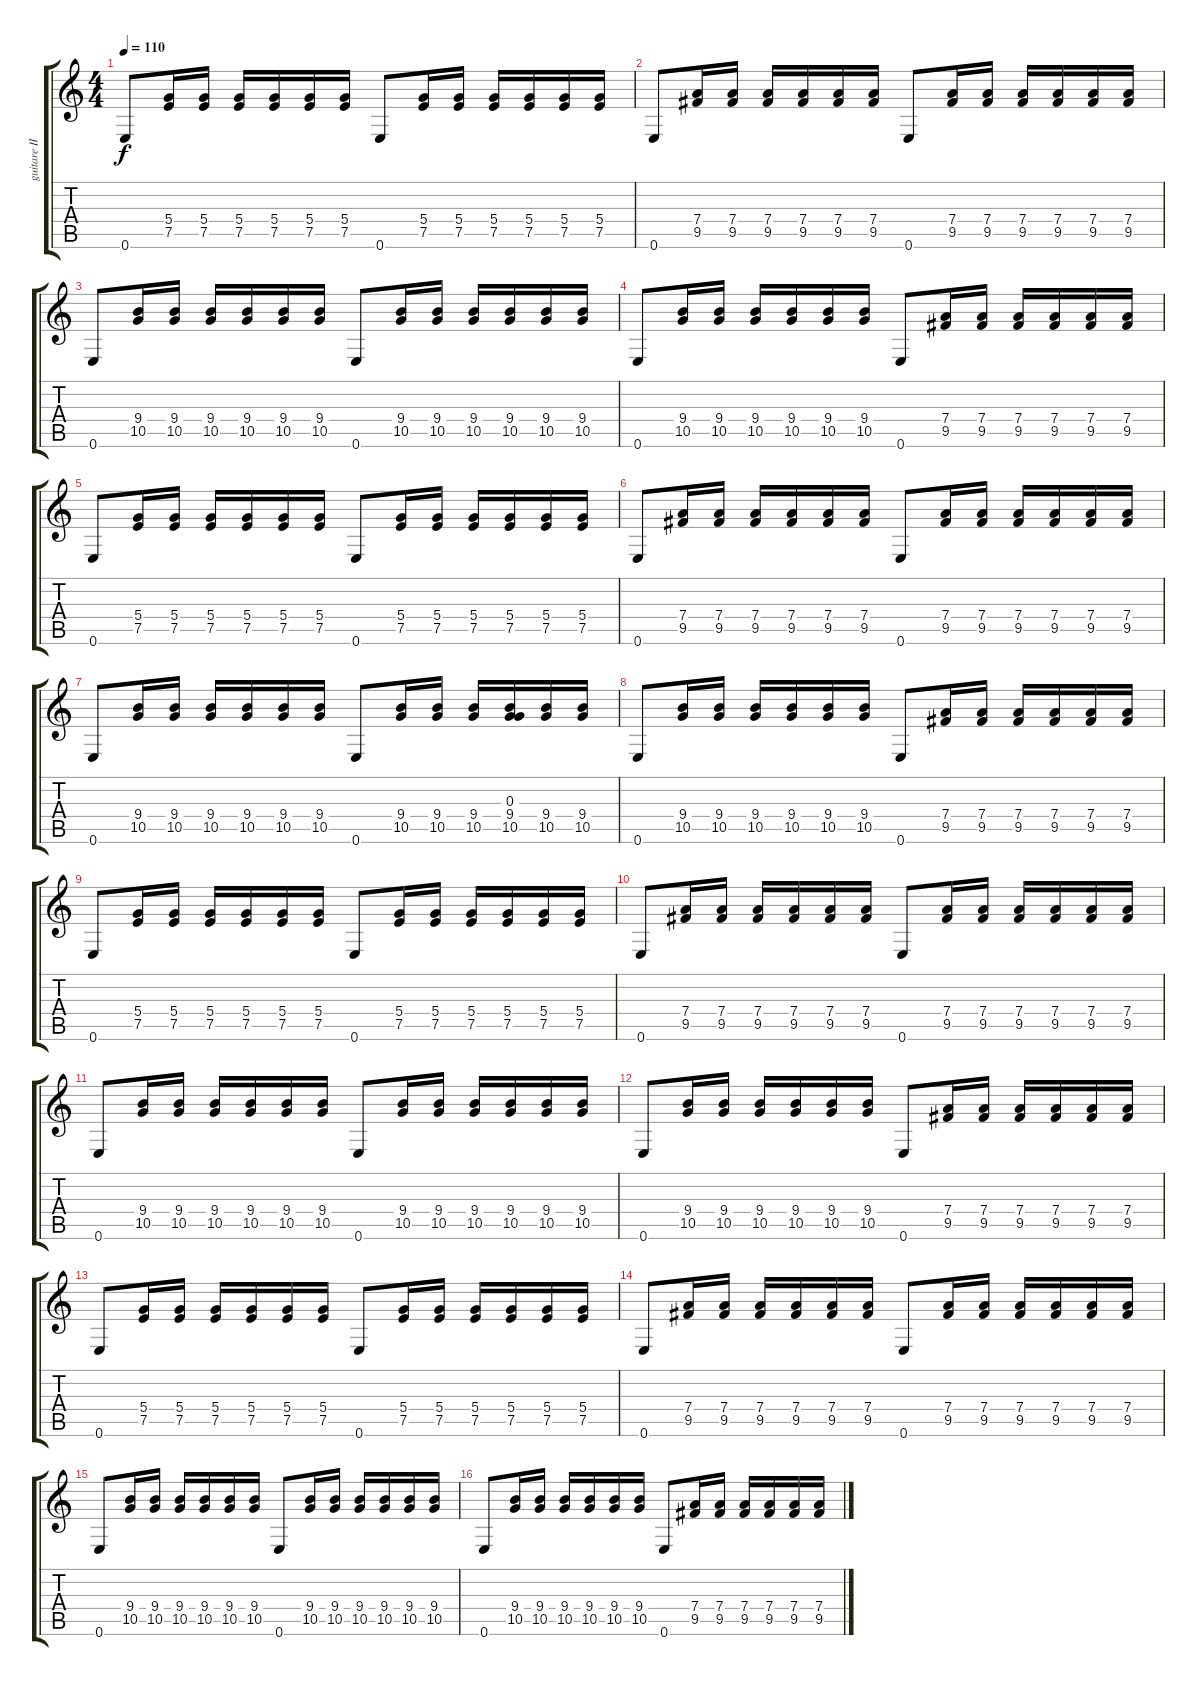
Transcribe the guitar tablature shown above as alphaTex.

\track ("guitare II" "guitare II") {instrument distortionguitar}
\staff {score tabs}
\tuning (E4 B3 G3 D3 A2 E2) {hide}
\ts (4 4)
\tempo 110
\clef g2
\ks c
0.6.8{dy f volume 16} (5.4 7.5).16 (5.4 7.5).16 (5.4 7.5).16 (5.4 7.5).16 (5.4 7.5).16 (5.4 7.5).16 0.6.8 (5.4 7.5).16 (5.4 7.5).16 (5.4 7.5).16 (5.4 7.5).16 (5.4 7.5).16 (5.4 7.5).16 |
0.6.8 (7.4 9.5).16 (7.4 9.5).16 (7.4 9.5).16 (7.4 9.5).16 (7.4 9.5).16 (7.4 9.5).16 0.6.8 (7.4 9.5).16 (7.4 9.5).16 (7.4 9.5).16 (7.4 9.5).16 (7.4 9.5).16 (7.4 9.5).16 |
0.6.8 (9.4 10.5).16 (9.4 10.5).16 (9.4 10.5).16 (9.4 10.5).16 (9.4 10.5).16 (9.4 10.5).16 0.6.8 (9.4 10.5).16 (9.4 10.5).16 (9.4 10.5).16 (9.4 10.5).16 (9.4 10.5).16 (9.4 10.5).16 |
0.6.8 (9.4 10.5).16 (9.4 10.5).16 (9.4 10.5).16 (9.4 10.5).16 (9.4 10.5).16 (9.4 10.5).16 0.6.8 (7.4 9.5).16 (7.4 9.5).16 (7.4 9.5).16 (7.4 9.5).16 (7.4 9.5).16 (7.4 9.5).16 |
0.6.8 (5.4 7.5).16 (5.4 7.5).16 (5.4 7.5).16 (5.4 7.5).16 (5.4 7.5).16 (5.4 7.5).16 0.6.8 (5.4 7.5).16 (5.4 7.5).16 (5.4 7.5).16 (5.4 7.5).16 (5.4 7.5).16 (5.4 7.5).16 |
0.6.8 (7.4 9.5).16 (7.4 9.5).16 (7.4 9.5).16 (7.4 9.5).16 (7.4 9.5).16 (7.4 9.5).16 0.6.8 (7.4 9.5).16 (7.4 9.5).16 (7.4 9.5).16 (7.4 9.5).16 (7.4 9.5).16 (7.4 9.5).16 |
0.6.8 (9.4 10.5).16 (9.4 10.5).16 (9.4 10.5).16 (9.4 10.5).16 (9.4 10.5).16 (9.4 10.5).16 0.6.8 (9.4 10.5).16 (9.4 10.5).16 (9.4 10.5).16 (0.3 9.4 10.5).16 (9.4 10.5).16 (9.4 10.5).16 |
0.6.8 (9.4 10.5).16 (9.4 10.5).16 (9.4 10.5).16 (9.4 10.5).16 (9.4 10.5).16 (9.4 10.5).16 0.6.8 (7.4 9.5).16 (7.4 9.5).16 (7.4 9.5).16 (7.4 9.5).16 (7.4 9.5).16 (7.4 9.5).16 |
0.6.8 (5.4 7.5).16 (5.4 7.5).16 (5.4 7.5).16 (5.4 7.5).16 (5.4 7.5).16 (5.4 7.5).16 0.6.8 (5.4 7.5).16 (5.4 7.5).16 (5.4 7.5).16 (5.4 7.5).16 (5.4 7.5).16 (5.4 7.5).16 |
0.6.8 (7.4 9.5).16 (7.4 9.5).16 (7.4 9.5).16 (7.4 9.5).16 (7.4 9.5).16 (7.4 9.5).16 0.6.8 (7.4 9.5).16 (7.4 9.5).16 (7.4 9.5).16 (7.4 9.5).16 (7.4 9.5).16 (7.4 9.5).16 |
0.6.8 (9.4 10.5).16 (9.4 10.5).16 (9.4 10.5).16 (9.4 10.5).16 (9.4 10.5).16 (9.4 10.5).16 0.6.8 (9.4 10.5).16 (9.4 10.5).16 (9.4 10.5).16 (9.4 10.5).16 (9.4 10.5).16 (9.4 10.5).16 |
0.6.8 (9.4 10.5).16 (9.4 10.5).16 (9.4 10.5).16 (9.4 10.5).16 (9.4 10.5).16 (9.4 10.5).16 0.6.8 (7.4 9.5).16 (7.4 9.5).16 (7.4 9.5).16 (7.4 9.5).16 (7.4 9.5).16 (7.4 9.5).16 |
0.6.8 (5.4 7.5).16 (5.4 7.5).16 (5.4 7.5).16 (5.4 7.5).16 (5.4 7.5).16 (5.4 7.5).16 0.6.8 (5.4 7.5).16 (5.4 7.5).16 (5.4 7.5).16 (5.4 7.5).16 (5.4 7.5).16 (5.4 7.5).16 |
0.6.8 (7.4 9.5).16 (7.4 9.5).16 (7.4 9.5).16 (7.4 9.5).16 (7.4 9.5).16 (7.4 9.5).16 0.6.8 (7.4 9.5).16 (7.4 9.5).16 (7.4 9.5).16 (7.4 9.5).16 (7.4 9.5).16 (7.4 9.5).16 |
0.6.8 (9.4 10.5).16 (9.4 10.5).16 (9.4 10.5).16 (9.4 10.5).16 (9.4 10.5).16 (9.4 10.5).16 0.6.8 (9.4 10.5).16 (9.4 10.5).16 (9.4 10.5).16 (9.4 10.5).16 (9.4 10.5).16 (9.4 10.5).16 |
0.6.8 (9.4 10.5).16 (9.4 10.5).16 (9.4 10.5).16 (9.4 10.5).16 (9.4 10.5).16 (9.4 10.5).16 0.6.8 (7.4 9.5).16 (7.4 9.5).16 (7.4 9.5).16 (7.4 9.5).16 (7.4 9.5).16 (7.4 9.5).16
